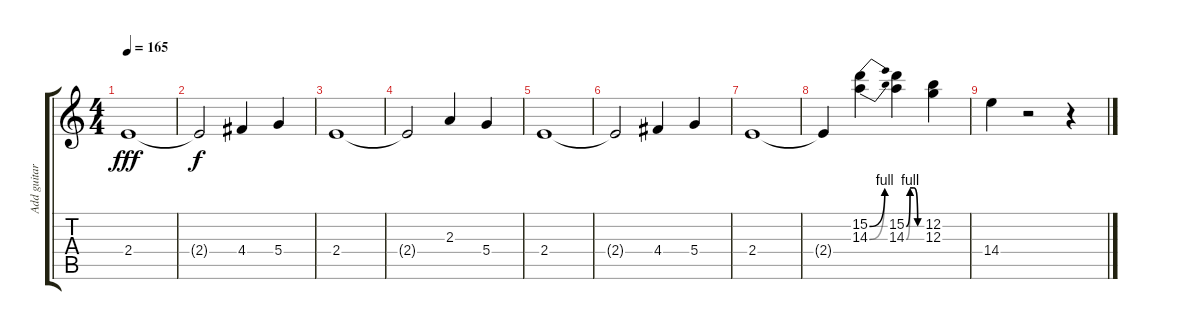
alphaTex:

\track ("Add guitar" "Add guitar") {instrument distortionguitar}
\staff {score tabs}
\tuning (E4 B3 G3 D3 A2 E2) {hide}
\ts (4 4)
\tempo 165
\clef g2
\ks c
2.4.1{dy fff} |
2.4{t}.2{dy f} 4.4.4 5.4.4 |
2.4.1 |
2.4{t}.2 2.3.4 5.4.4 |
2.4.1 |
2.4{t}.2 4.4.4 5.4.4 |
2.4.1 |
2.4{t}.4 (15.2{be (bend 0 0 60 4)} 14.3{be (bend 0 0 60 4)}).4 (15.2{be (custom 0 0 15 4 30 4 45 0 60 0)} 14.3{be (custom 0 0 15 4 30 4 45 0 60 0)}).4 (12.2 12.3).4 |
14.4.4 r.2 r.4
